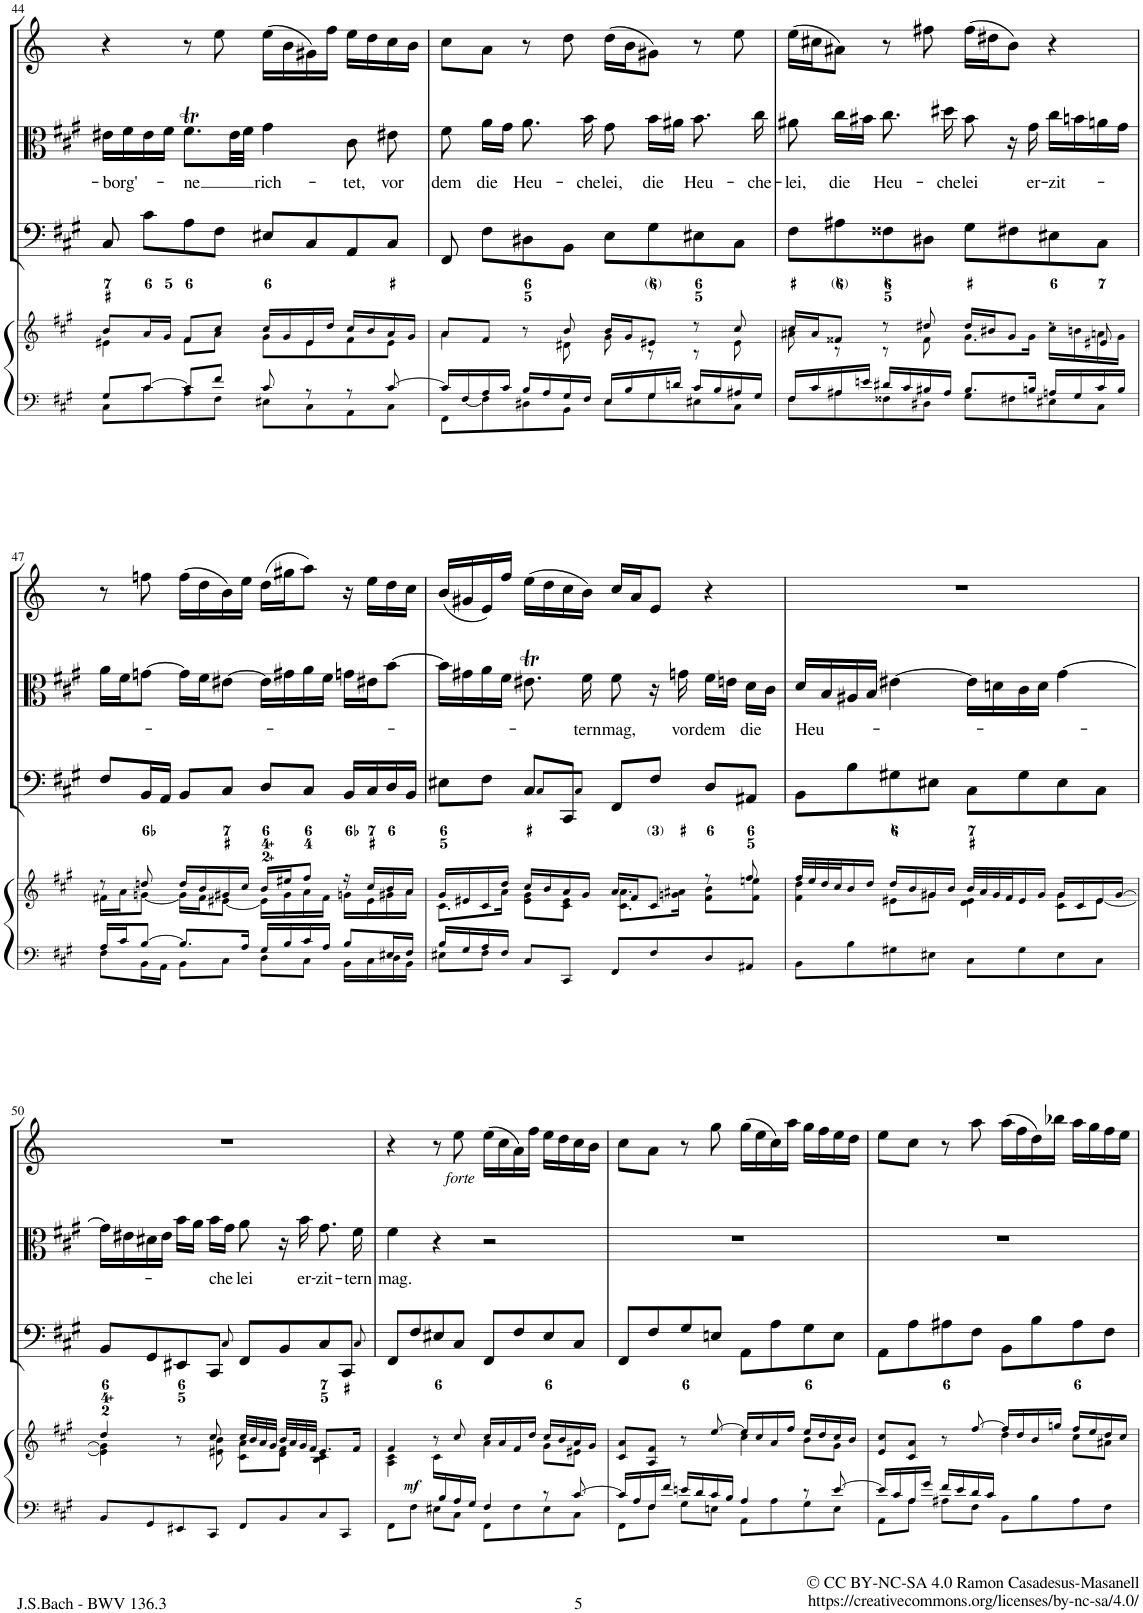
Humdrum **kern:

**kern	**kern	**dynam	**kern	**kern	**text	**kern	**dynam
*part4	*part4	*part4	*part3	*part2	*part2	*part1	*part1
*staff5	*staff4	*staff4/5	*staff3	*staff2	*staff2	*staff1	*staff1
*I"Piano reduction	*	*	*I"Continuo	*I"Alto	*	*I"Oboe I d'amore	*
*I'Pno	*	*	*	*	*	*I'Ob	*
!!LO:PB:g=z
*clefF4	*clefG2	*	*clefF4	*clefC3	*	*clefG2	*
*	*	*	*	*	*	*Trd2c3	*
*k[f#c#g#]	*k[f#c#g#]	*	*k[f#c#g#]	*k[f#c#g#]	*	*k[]	*
*M4/4	*M4/4	*	*M4/4	*M4/4	*	*M4/4	*
*met(c)	*met(c)	*	*met(c)	*met(c)	*	*met(c)	*
=44	=44	=44	=44	=44	=44	=44	=44
*^	*^	*	*	*	*	*	*
!	!	!	!	!	!	!	!LO:LY:b	!	!
8G#/L	8C#\L	8b/L	4e#X\	.	8C#/	16e#X\LL	-borg'-	4r	.
.	.	.	.	.	.	16f#\	.	.	.
[8c#/J	8c#\	16a/L	.	.	8c#\L	16e#\	.	.	.
.	.	16g#/JJ	.	.	.	16f#\JJ	.	.	.
!	!	!	!	!	!	!	!LO:LY:b	!	!
8c#/L]	8A\	8f#/L	8f#\L	.	8A\	8.f#T\L	-ne	8r	.
8f#/J	8F#\J	8cc#/J	8a\J	.	8F#\J	.	.	8ee\	.
.	.	.	.	.	.	32e#\LL	.	.	.
.	.	.	.	.	.	32f#\JJJ	.	.	.
!	!	!	!	!	!	!	!LO:LY:b	!	!
8c#/	8E#X\L	16cc#/LL	8g#\L	.	8E#X/L	4g#\	rich-	(16ee\LL	.
.	.	16g#/	.	.	.	.	.	16b\	.
8r	8C#\	16e#/	8e#\	.	8C#/	.	.	16g#X\)	.
.	.	16dd/JJ	.	.	.	.	.	16ff\JJ	.
!	!	!	!	!	!	!	!LO:LY:b	!	!
8r	8AA\	16cc#/LL	8f#\	.	8AA/	8c#\	-tet,	16ee\LL	.
.	.	16b/	.	.	.	.	.	16dd\	.
!	!	!	!	!	!	!	!LO:LY:b	!	!
[8c#/	8C#\J	16a/	8e#\J	.	8C#/J	8e#X\	vor	16cc\	.
.	.	16g#/JJ	.	.	.	.	.	16b\JJ	.
=45	=45	=45	=45	=45	=45	=45	=45	=45	=45
!	!	!	!	!	!	!	!LO:LY:b	!	!
16c#/LL]	8FF#\L	8a/L	4a\	.	8FF#/	8f#\	dem	8cc\L	.
[<16F#/	.	.	.	.	.	.	.	.	.
!	!	!	!	!	!	!	!LO:LY:b	!	!
16A/	8F#\]	8f#/J	.	.	8F#\L	16a\LL	die	8a\J	.
16c#/JJ	.	.	.	.	.	16g#\JJ	.	.	.
!	!	!	!	!	!	!	!LO:LY:b	!	!
16B/LL	8D#X\	8r	8ryy	.	8D#X\	8.a\	Heu-	8r	.
16A/	.	.	.	.	.	.	.	.	.
16G#/	8BB\J	8b/	8d#X\	.	8BB\J	.	.	8dd\	.
!	!	!	!	!	!	!	!LO:LY:b	!	!
16F#/JJ	.	.	.	.	.	16b\	-che-	.	.
!	!	!	!	!	!	!	!LO:LY:b	!	!
16E/LL	8E\L	16b/LL	8g#\	.	8E\L	8g#\	-lei,	(16dd\LL	.
16B/	.	16g#/J	.	.	.	.	.	16b\J	.
!	!	!	!	!	!	!	!LO:LY:b	!	!
16G#/	8G#\	8e#X/J	8r	.	8G#\	16b\LL	die	8g#X\J)	.
16dn/JJ	.	.	.	.	.	16a#X\JJ	.	.	.
!	!	!	!	!	!	!	!LO:LY:b	!	!
16c#/LL	8E#X\	8r	8r	.	8E#X\	8.b\	Heu-	8r	.
16B/	.	.	.	.	.	.	.	.	.
16A#X/	8C#\J	8cc#/	8e#\	.	8C#\J	.	.	8ee\	.
!	!	!	!	!	!	!	!LO:LY:b	!	!
16G#/JJ	.	.	.	.	.	16cc#\	-che-	.	.
=46	=46	=46	=46	=46	=46	=46	=46	=46	=46
!	!	!	!	!	!	!	!LO:LY:b	!	!
16F#/LL	8F#\L	16cc#/LL	8a#X\	.	8F#\L	8a#X\	-lei,	(16ee\LL	.
16c#/	.	16a#/J	.	.	.	.	.	16cc#X\J	.
!	!	!	!	!	!	!	!LO:LY:b	!	!
16A#X/	8A#\	8f##X/J	8r	.	8A#X\	16cc#\LL	die	8a#X\J)	.
16en/JJ	.	.	.	.	.	16b#X\JJ	.	.	.
!	!	!	!	!	!	!	!LO:LY:b	!	!
16d#X/LL	8F##X\	8r	8r	.	8F##X\	8.cc#\	Heu-	8r	.
16c#/	.	.	.	.	.	.	.	.	.
16B#X/	8D#X\J	8dd#X/	8f##\	.	8D#X\J	.	.	8ff#X\	.
!	!	!	!	!	!	!	!LO:LY:b	!	!
16A#/JJ	.	.	.	.	.	16dd#X\	-che-	.	.
!	!	!	!	!	!	!	!LO:LY:b	!	!
8.B#/L	8G#\L	16dd#/LL	8.g#\L	.	8G#\L	8b#\	-lei	(16ff#\LL	.
.	.	16b#X/J	.	.	.	.	.	16dd#X\J	.
.	8F#X\	8g#/J	.	.	8F#X\	16r	.	8b\J)	.
!	!	!	!	!	!	!	!LO:LY:b	!	!
16Bn/Jk	.	.	16g#\Jk	.	.	16g#\	er-	.	.
!	!	!	!	!	!	!	!LO:LY:b	!	!
16An/LL	8E#X\	8r	16cc#\LL	.	8E#X\	16cc#\LL	-zit-	4r	.
16G#/	.	.	16bn\	.	.	16bn\	.	.	.
16c#/	8C#\J	8e#X/	16an\	.	8C#\J	16an\	.	.	.
16B/JJ	.	.	16g#\JJ	.	.	16g#\JJ	.	.	.
!!LO:LB:g=z
=47	=47	=47	=47	=47	=47	=47	=47	=47	=47
16A/LL	8F#\L	8r	16f#X\LL	.	8F#/L	16a\LL	.	8r	.
16c#/J	.	.	16a\J	.	.	16f#\J	.	.	.
[8B/J	16BB\L	8ddn/	[8gn\J	.	16BB/L	[8gn\J	.	8ffn\	.
.	16AA\JJ	.	.	.	16AA/JJ	.	.	.	.
8.B/L]	8BB\L	16dd/LL	16g\LL]	.	8BB/L	16g\LL]	.	(16ff\LL	.
.	.	16b/	16f#\J	.	.	16f#\J	.	16dd\	.
.	8C#\J	16g#X/	[8e#X\J	.	8C#/J	[8e#X\J	.	16b\)	.
16A/Jk	.	16cc#/JJ	.	.	.	.	.	16ee\JJ	.
16G#/LL	8D\L	16b/LL	16e#\LL]	.	8D/L	16e#\LL]	.	(16dd\LL	.
16B/	.	16ee#X/J	16g#\	.	.	16g#X\	.	16gg#X\J	.
16c#/	8C#\J	8ff#/J	16a\	.	8C#/J	16a\	.	8aa\J)	.
16A/JJ	.	.	16f#\JJ	.	.	16f#\JJ	.	.	.
8B/L	16BB\LL	16r	16gn\LL	.	16BB/LL	16gn\LL	.	16r	.
.	16C#\	16cc#/LL	16e#\	.	16C#/	16e#X\J	.	16ee\LL	.
16E#X/L	16D\	16b/	16g#X\	.	16D/	[8b\J	.	16dd\	.
16F#/JJ	16BB\JJ	16a/JJ	16a\JJ	.	16BB/JJ	.	.	16cc\JJ	.
=48	=48	=48	=48	=48	=48	=48	=48	=48	=48
*	*	*	*	*	*^	*	*	*	*
16B/LL	8E#X\L	16g#/LL	8.c#\L	.	8E#X\L	4ryy	16b\LL]	.	(16b/LL	.
16G#/	.	16e#X/	.	.	.	.	16g#X\	.	16g#X/	.
16A/	8F#\J	16c#/	.	.	8F#\J	.	16a\	.	16e/)	.
16F#/JJ	.	16dd/JJ	16a\Jk	.	.	.	16f#\JJ	.	16ff/JJ	.
8C#/L	4ryy	16cc#/LL	8e#\ 8g#\L	.	8C#/L	8C#!/L	8.e#Xt\	.	(16ee\LL	.
.	.	16b/	.	.	.	.	.	.	16dd\	.
8CC#/J	.	16a/	8c#\ 8e#\J	.	8CC#/J	8C#!/J	.	.	16cc\	.
!	!	!	!	!	!	!	!	!LO:LY:b	!	!
.	.	16g#/JJ	.	.	.	.	16f#\	-tern	16b\JJ)	.
!	!	!	!	!	!	!	!	!LO:LY:b	!	!
8FF#/L	2ryy	16a/LL	8.c#\ 8.a\L	.	8FF#/L	2ryy	8f#\	mag,	16cc/LL	.
.	.	16f#/J	.	.	.	.	.	.	16a/J	.
8F#/	.	8c#/J	.	.	8F#/J	.	16r	.	8e/J	.
!	!	!	!	!	!	!	!	!LO:LY:b	!	!
.	.	.	16gn\ 16a#X\Jk	.	.	.	16gn\	vor	.	.
!	!	!	!	!	!	!	!	!LO:LY:b	!	!
8D/	.	8r	8f#\ 8b\L	.	8D/L	.	16f#\LL	dem	4r	.
.	.	.	.	.	.	.	16en\JJ	.	.	.
!	!	!	!	!	!	!	!	!LO:LY:b	!	!
8AA#X/J	.	8ff#/	8f#\ 8een\J	.	8AA#X/J	.	16d\LL	die	.	.
.	.	.	.	.	.	.	16c#\JJ	.	.	.
*v	*v	*	*	*	*v	*v	*	*	*	*
=49	=49	=49	=49	=49	=49	=49	=49	=49
!	!	!	!	!	!	!LO:LY:b	!	!
8BB\L	32ff#/LLL	4f#\ 4dd\	.	8BB\L	16d/LL	Heu-	1r	.
.	32ee/	.	.	.	.	.	.	.
.	32dd/	.	.	.	16B/	.	.	.
.	32cc#/J	.	.	.	.	.	.	.
8B\	16b/	.	.	8B\	16A#X/	.	.	.
.	16dd/JJ	.	.	.	16B/JJ	.	.	.
8G#X\	16dd/LL	8e#X\L	.	8G#X\	[4e#X\	.	.	.
.	16b/	.	.	.	.	.	.	.
8E#X\J	16g#X/	8g#\J	.	8E#X\J	.	.	.	.
.	16b/JJ	.	.	.	.	.	.	.
8C#\L	32b/LLL	4d\ 4e#\	.	8C#\L	16e#\LL]	.	.	.
.	32a/	.	.	.	.	.	.	.
.	32g#/	.	.	.	16dn\	.	.	.
.	32f#/J	.	.	.	.	.	.	.
8G#\	16e#/	.	.	8G#\	16c#\	.	.	.
.	16g#/JJ	.	.	.	16d\JJ	.	.	.
8E#\	16g#/LL	8c#\ 8g#\L	.	8E#\	[4g#\	.	.	.
.	16c#/	.	.	.	.	.	.	.
8C#\J	16e#/	[8e#\J	.	8C#\J	.	.	.	.
.	[16g#/JJ	.	.	.	.	.	.	.
!!LO:LB:g=z
=50	=50	=50	=50	=50	=50	=50	=50	=50
*	*	*	*	*^	*	*	*	*
8BB/L	4dd/	4e#\] 4g#\]	.	8BB/L	4.ryy	16g#\LL]	.	1r	.
.	.	.	.	.	.	16e#X\	.	.	.
8GG#/	.	.	.	8GG#/	.	16d#X\	.	.	.
.	.	.	.	.	.	16e#\JJ	.	.	.
8EE#X/	8r	8ryy	.	8EE#X/	.	16b\LL	.	.	.
.	.	.	.	.	.	16a\JJ	.	.	.
!	!	!	!	!	!	!	!LO:LY:b	!	!
8CC#/J	8cc#/	8e#X\ 8b\	.	8CC#/J	8C#!/	16b\LL	-che-	.	.
.	.	.	.	.	.	16g#\JJ	.	.	.
!	!	!	!	!	!	!	!LO:LY:b	!	!
8FF#/L	32cc#/LLL	8c#\ 8a\L	.	8FF#/L	4.ryy	8a\	-lei	.	.
.	32b/	.	.	.	.	.	.	.	.
.	32a/	.	.	.	.	.	.	.	.
.	32g#/JJJ	.	.	.	.	.	.	.	.
8BB/	32b/LLL	8d\ 8f#\J	.	8BB/	.	16r	.	.	.
.	32a/	.	.	.	.	.	.	.	.
!	!	!	!	!	!	!	!LO:LY:b	!	!
.	32g#/	.	.	.	.	16b\	er-	.	.
.	32f#/JJJ	.	.	.	.	.	.	.	.
!	!	!	!	!	!	!	!LO:LY:b	!	!
8C#/	8.e#/L	4B\ 4c#\	.	8C#/	.	8.g#\	-zit-	.	.
8CC#/J	.	.	.	8CC#/J	8C#!/	.	.	.	.
!	!	!	!	!	!	!	!LO:LY:b	!	!
.	16f#/Jk	.	.	.	.	16f#\	-tern	.	.
*	*	*	*	*v	*v	*	*	*	*
=51	=51	=51	=51	=51	=51	=51	=51	=51
*^	*	*^	*	*	*	*	*	*
!	!	!	!	!	!LO:DY:b	!	!	!LO:LY:b	!	!
4ryy	8FF#\L	4f#/	4A\ 4c#\	4ryy	mf	8FF#/L	4f#\	mag.	4r	.
.	8F#\J	.	.	.	.	8F#/	.	.	.	.
16ryy	8E#X\L	8r	4ryy	16c#\LL	.	8E#X/	4r	.	8r	.
16B/	.	.	.	2ryy	.	.	.	.	.	.
!	!	!	!	!	!	!	!	!	!	!LO:DY:b
16A/	8C#\J	8cc#/	.	.	.	8C#/J	.	.	8ee\	other-dynamics
16G#/JJ	.	.	.	.	.	.	.	.	.	.
4F#/	8FF#\L	16cc#/LL	4a\	.	.	8FF#/L	2r	.	(16ee\LL	.
.	.	16a/	.	.	.	.	.	.	16cc\	.
.	8F#\	16f#/	.	.	.	8F#/	.	.	16a\)	.
.	.	16dd/JJ	.	.	.	.	.	.	16ff\JJ	.
8r	8E#\	16cc#/LL	8g#\L	.	.	8E#/	.	.	16ee\LL	.
.	.	16b/	.	8.ryy	.	.	.	.	16dd\	.
[8c#/	8C#\J	16a/	8e#X\J	.	.	8C#/J	.	.	16cc\	.
.	.	16g#/JJ	.	.	.	.	.	.	16b\JJ	.
*	*	*	*v	*v	*	*	*	*	*	*
=52	=52	=52	=52	=52	=52	=52	=52	=52	=52
16c#/LL]	8FF#\L	8c#/ 8a/L	2ryy	.	8FF#/L	1r	.	8cc\L	.
16A/	.	.	.	.	.	.	.	.	.
16F#/	8F#\J	8A/ 8f#/J	.	.	8F#/	.	.	8a\J	.
16f#/JJ	.	.	.	.	.	.	.	.	.
16en/LL	8G#\L	8r	.	.	8G#/	.	.	8r	.
16d/	.	.	.	.	.	.	.	.	.
16c#/	8En\J	[8ee/	.	.	8En/J	.	.	8gg\	.
16B/JJ	.	.	.	.	.	.	.	.	.
4A/	8AA\L	16ee/LL]	4cc#\	.	8AA\L	.	.	(16gg\LL	.
.	.	16cc#/	.	.	.	.	.	16ee\	.
.	8A\	16a/	.	.	8A\	.	.	16cc\)	.
.	.	16ff#/JJ	.	.	.	.	.	16aa\JJ	.
8r	8G#\	16ee/LL	8b\L	.	8G#\	.	.	16gg\LL	.
.	.	16dd/	.	.	.	.	.	16ff\	.
[8e/	8E\J	16cc#/	8g#\J	.	8E\J	.	.	16ee\	.
.	.	16b/JJ	.	.	.	.	.	16dd\JJ	.
=53	=53	=53	=53	=53	=53	=53	=53	=53	=53
16e/LL]	8AA\L	8e/ 8cc#/L	2ryy	.	8AA\L	1r	.	8ee\L	.
16c#/	.	.	.	.	.	.	.	.	.
16A/	8A\J	8c#/ 8a/J	.	.	8A\	.	.	8cc\J	.
16g#/JJ	.	.	.	.	.	.	.	.	.
16f#/LL	8A#X\L	8r	.	.	8A#X\	.	.	8r	.
16e/	.	.	.	.	.	.	.	.	.
16d/	8F#\J	[8ff#/	.	.	8F#\J	.	.	8aa\	.
16c#/JJ	.	.	.	.	.	.	.	.	.
2ryy	8BB\L	16ff#/LL]	4dd\	.	8BB\L	.	.	(16aa\LL	.
.	.	16dd/	.	.	.	.	.	16ff\	.
.	8B\	16b/	.	.	8B\	.	.	16dd\)	.
.	.	16ggn/JJ	.	.	.	.	.	16bb-X\JJ	.
.	8A#\	16ff#/LL	8cc#\L	.	8A#\	.	.	16aa\LL	.
.	.	16ee/	.	.	.	.	.	16gg\	.
.	8F#\J	16dd/	8a#X\J	.	8F#\J	.	.	16ff\	.
.	.	16cc#/JJ	.	.	.	.	.	16ee\JJ	.
*v	*v	*	*	*	*	*	*	*	*
*	*v	*v	*	*	*	*	*	*
=	=	=	=	=	=	=	=
*-	*-	*-	*-	*-	*-	*-	*-
